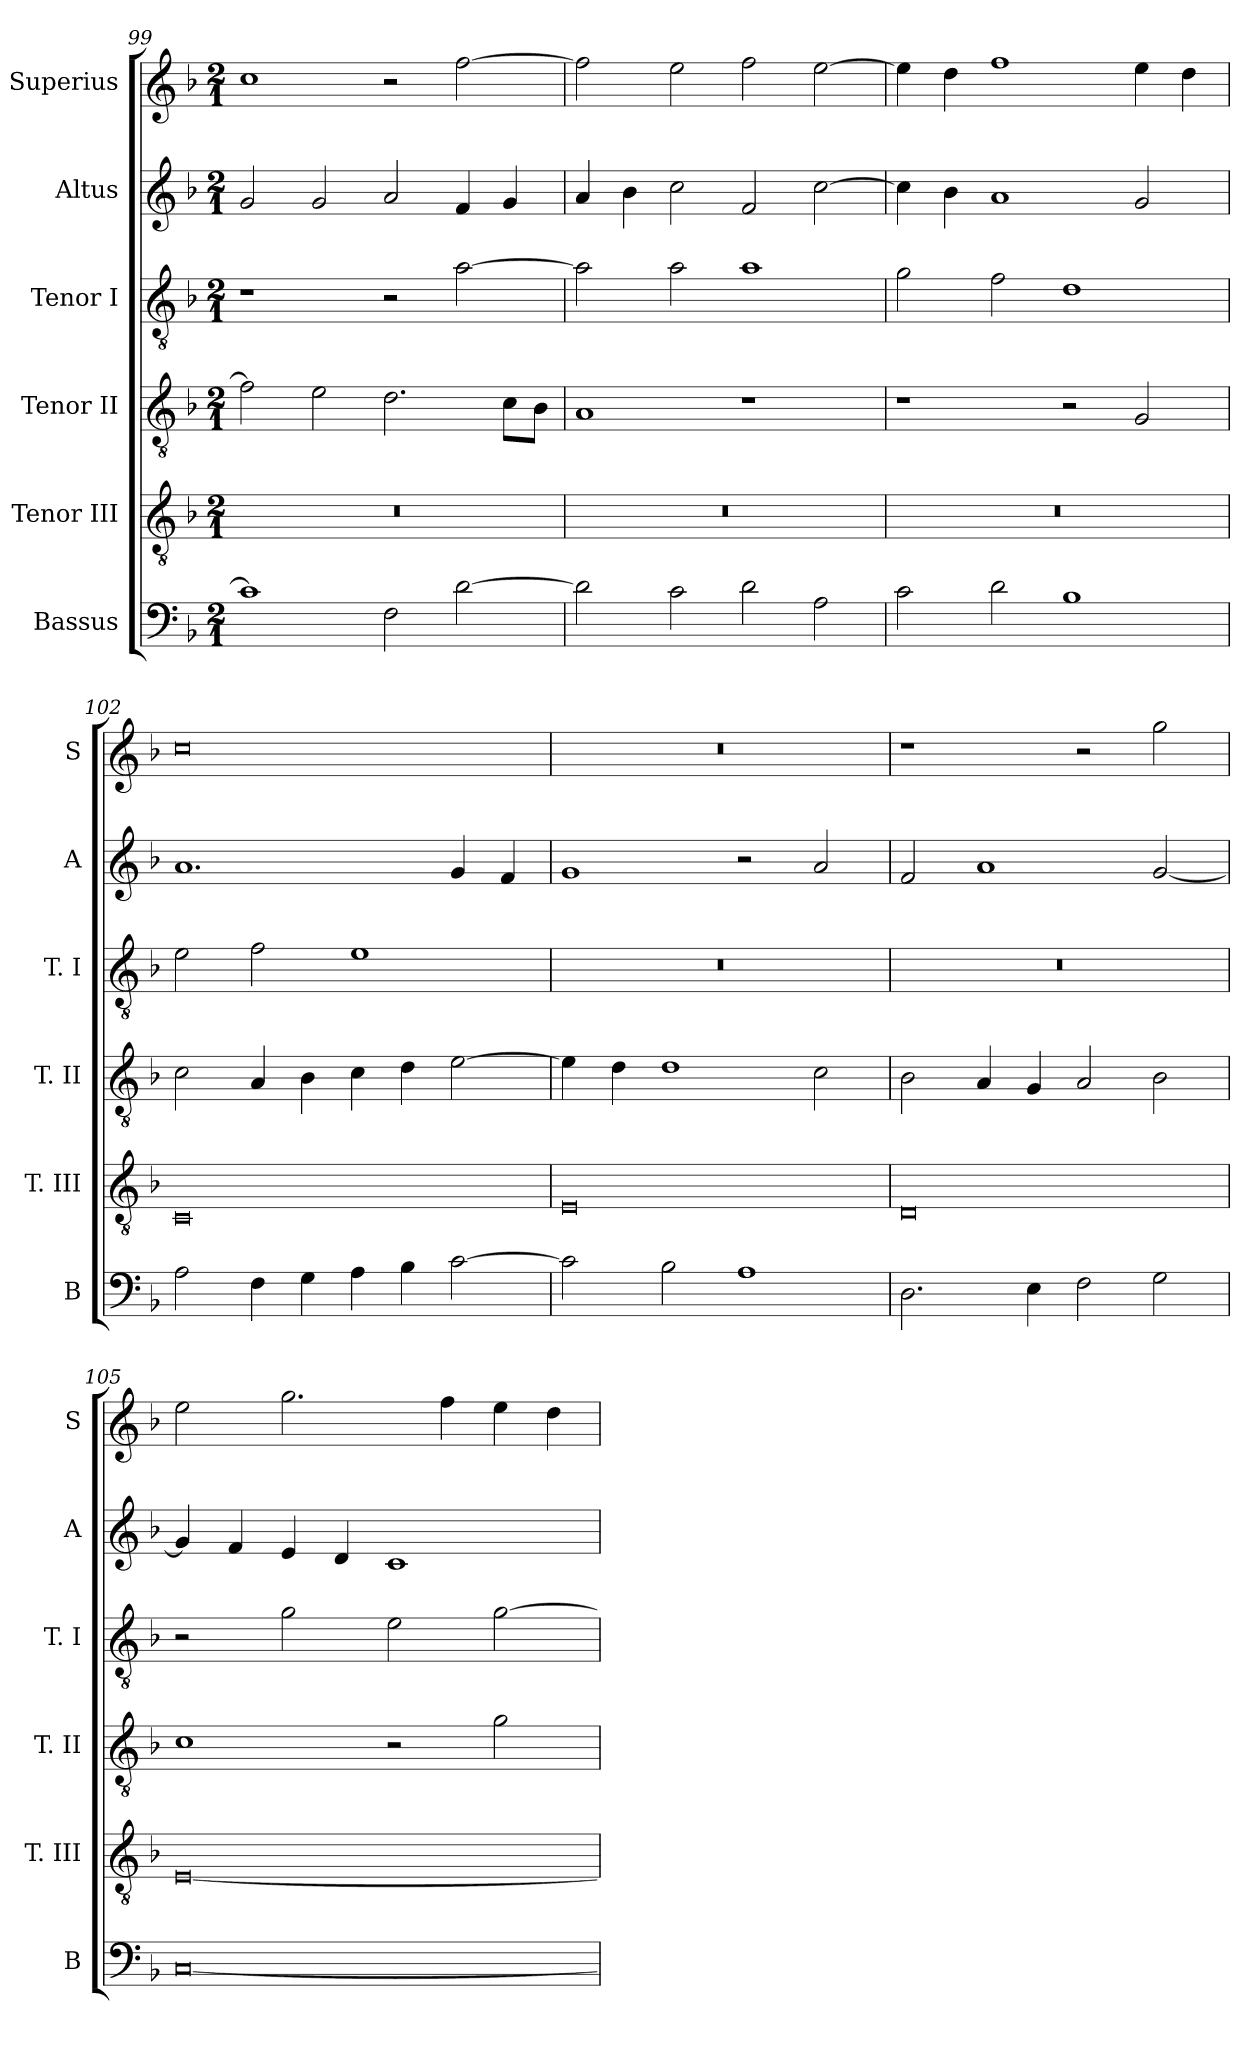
**kern	**kern	**kern	**kern	**kern	**kern
*part6	*part5	*part4	*part3	*part2	*part1
*staff6	*staff5	*staff4	*staff3	*staff2	*staff1
*I"Bassus	*I"Tenor III	*I"Tenor II	*I"Tenor I	*I"Altus	*I"Superius
*I'B	*I'T. III	*I'T. II	*I'T. I	*I'A	*I'S
*clefF4	*clefGv2	*clefGv2	*clefGv2	*clefG2	*clefG2
*k[b-]	*k[b-]	*k[b-]	*k[b-]	*k[b-]	*k[b-]
*F:	*F:	*F:	*F:	*F:	*F:
*M2/1	*M2/1	*M2/1	*M2/1	*M2/1	*M2/1
=99	=99	=99	=99	=99	=99
1c]	0r	2f]	1r	2g	1cc
.	.	2e	.	2g	.
2F	.	2.d	2r	2a	2r
[2d	.	.	[2a	4f	[2ff
.	.	8cL	.	4g	.
.	.	8B-J	.	.	.
=100	=100	=100	=100	=100	=100
2d]	0r	1A	2a]	4a	2ff]
.	.	.	.	4b-	.
2c	.	.	2a	2cc	2ee
2d	.	1r	1a	2f	2ff
2A	.	.	.	[2cc	[2ee
=101	=101	=101	=101	=101	=101
2c	0r	1r	2g	4cc]	4ee]
.	.	.	.	4b-	4dd
2d	.	.	2f	1a	1ff
1B-	.	2r	1d	.	.
.	.	2G	.	2g	4ee
.	.	.	.	.	4dd
=102	=102	=102	=102	=102	=102
2A	0C	2c	2e	1.a	0cc
4F	.	4A	2f	.	.
4G	.	4B-	.	.	.
4A	.	4c	1e	.	.
4B-	.	4d	.	.	.
[2c	.	[2e	.	4g	.
.	.	.	.	4f	.
=103	=103	=103	=103	=103	=103
2c]	0E	4e]	0r	1g	0r
.	.	4d	.	.	.
2B-	.	1d	.	.	.
1A	.	.	.	2r	.
.	.	2c	.	2a	.
=104	=104	=104	=104	=104	=104
2.D	0D	2B-	0r	2f	1r
.	.	4A	.	1a	.
4E	.	4G	.	.	.
2F	.	2A	.	.	2r
2G	.	2B-	.	[2g	2gg
=105	=105	=105	=105	=105	=105
[0C	[0E	1c	2r	4g]	2ee
.	.	.	.	4f	.
.	.	.	2g	4e	2.gg
.	.	.	.	4d	.
.	.	2r	2e	1c	.
.	.	.	.	.	4ff
.	.	2g	[2g	.	4ee
.	.	.	.	.	4dd
=	=	=	=	=	=
*-	*-	*-	*-	*-	*-
